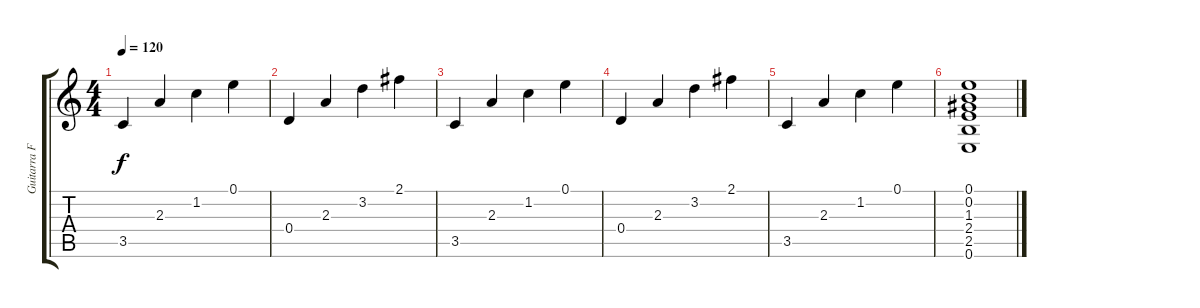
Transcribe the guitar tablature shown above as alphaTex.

\track ("Guitarra Fromer" "Guitarra F") {instrument distortionguitar}
\staff {score tabs}
\tuning (E4 B3 G3 D3 A2 E2) {hide}
\ts (4 4)
\tempo 120
\clef g2
\ks c
3.5.4{dy f} 2.3.4 1.2.4 0.1.4 |
0.4.4 2.3.4 3.2.4 2.1.4 |
3.5.4 2.3.4 1.2.4 0.1.4 |
0.4.4 2.3.4 3.2.4 2.1.4 |
3.5.4 2.3.4 1.2.4 0.1.4 |
(0.1 0.2 1.3 2.4 2.5 0.6).1
